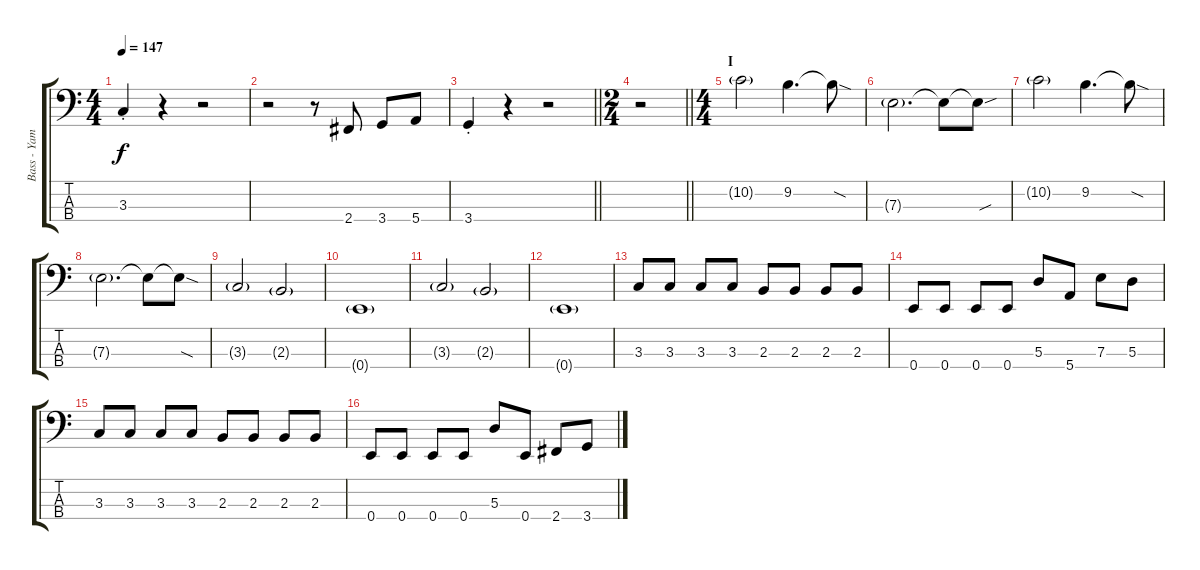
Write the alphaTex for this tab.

\track ("Bass - Yamada" "Bass - Yam") {instrument electricbasspick}
\staff {score tabs}
\tuning (G2 D2 A1 E1) {hide}
\ts (4 4)
\tempo 147
\clef f4
\ks c
3.3{st}.4{dy f} r.4 r.2 |
r.2 r.8 2.4.8 3.4.8 5.4.8 |
\barLineRight lightlight
3.4{st}.4 r.4 r.2 |
\ts (2 4)
\barLineRight lightlight
r.2 |
\ts (4 4)
\section ("" "I")
10.2{g}.2 9.2.4{d} 9.2{sod t}.8 |
7.3{g}.2{d} 7.3{t}.8 7.3{sou t}.8 |
10.2{g}.2 9.2.4{d} 9.2{sod t}.8 |
7.3{g}.2{d} 7.3{t}.8 7.3{sod t}.8 |
3.3{g}.2 2.3{g}.2 |
0.4{g}.1 |
3.3{g}.2 2.3{g}.2 |
0.4{g}.1 |
3.3.8 3.3.8 3.3.8 3.3.8 2.3.8 2.3.8 2.3.8 2.3.8 |
0.4.8 0.4.8 0.4.8 0.4.8 5.3.8 5.4.8 7.3.8 5.3.8 |
3.3.8 3.3.8 3.3.8 3.3.8 2.3.8 2.3.8 2.3.8 2.3.8 |
0.4.8 0.4.8 0.4.8 0.4.8 5.3.8 0.4.8 2.4.8 3.4.8
